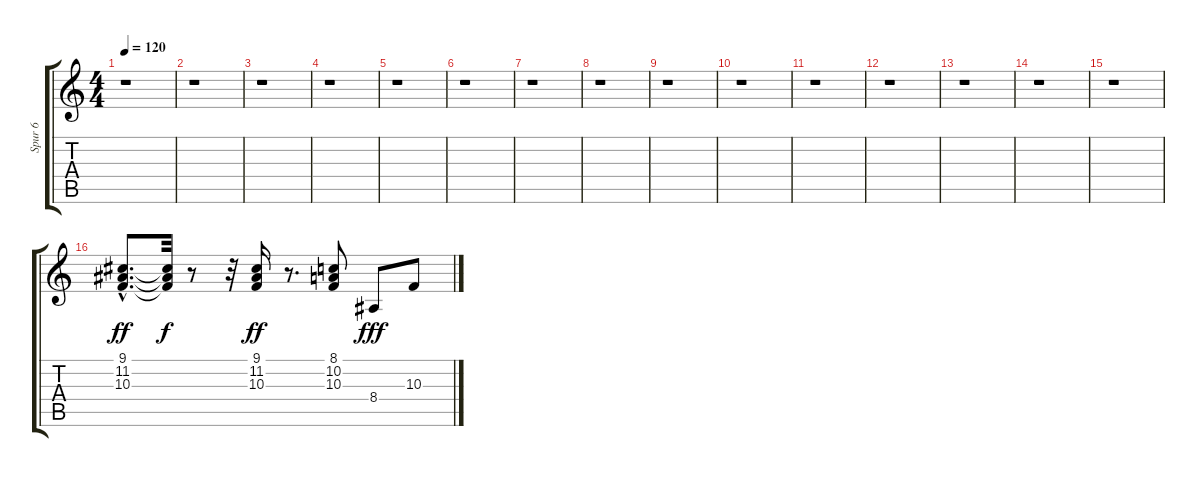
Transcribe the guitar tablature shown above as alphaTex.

\track ("Spur 6" "Spur 6") {instrument honkytonkpiano}
\staff {score tabs}
\tuning (E4 B3 G3 D3 A2 E2) {hide}
\ts (4 4)
\tempo 120
\clef g2
\ks c
r.1{dy ff} |
r.1 |
r.1 |
r.1 |
r.1 |
r.1 |
r.1 |
r.1 |
r.1 |
r.1 |
r.1 |
r.1 |
r.1 |
r.1 |
r.1 |
(9.1{hac} 11.2{hac} 10.3{hac}).8{d} (9.1{t} 11.2{t} 10.3{t}).32{dy f} r.8 r.32 (9.1 11.2 10.3).16{dy ff} r.8{d} (8.1 10.2 10.3).8 8.4.8{dy fff} 10.3.8
